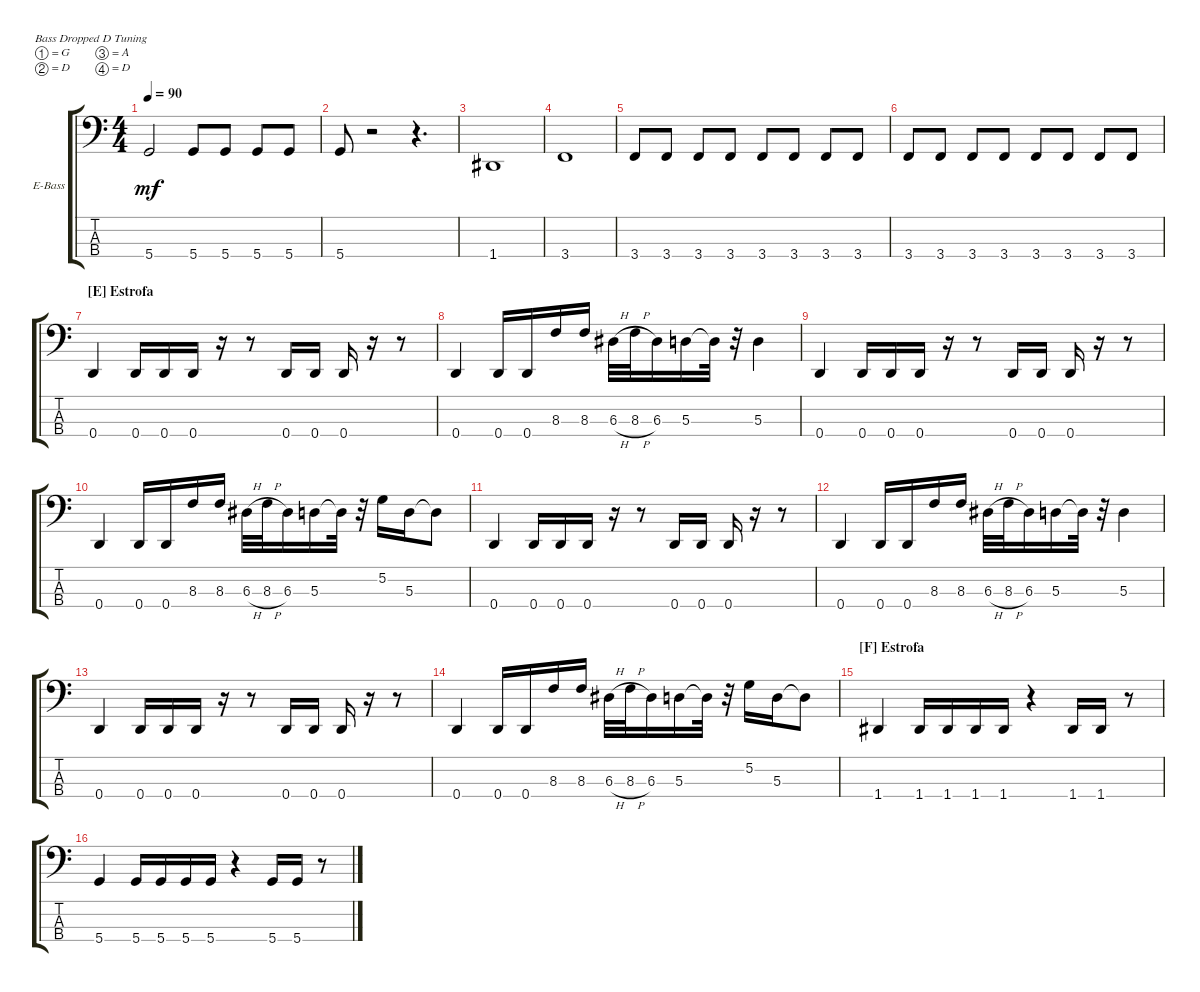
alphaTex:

\bracketExtendMode groupsimilarinstruments
\firstSystemTrackNameOrientation horizontal
\otherSystemsTrackNameOrientation horizontal
\track ("Johnny Christ" "E-Bass") {instrument electricbassfinger}
\staff {score tabs}
\tuning (G2 D2 A1 D1)
\ts (4 4)
\tempo 90
\clef f4
\ks c
5.4.2{dy mf} 5.4.8 5.4.8 5.4.8 5.4.8 |
5.4.8 r.2 r.4{d} |
1.4.1 |
3.4.1 |
3.4.8 3.4.8 3.4.8 3.4.8 3.4.8 3.4.8 3.4.8 3.4.8 |
3.4.8 3.4.8 3.4.8 3.4.8 3.4.8 3.4.8 3.4.8 3.4.8 |
\section ("E" "Estrofa")
0.4.4 0.4.16 0.4.16 0.4.16 r.16 r.8 0.4.16 0.4.16 0.4.16 r.16 r.8 |
0.4.4 0.4.16 0.4.16 8.3.16 8.3.16 6.3{h}.32 8.3{h}.32 6.3.16 5.3.16 5.3{t}.32 r.32 5.3.4 |
0.4.4 0.4.16 0.4.16 0.4.16 r.16 r.8 0.4.16 0.4.16 0.4.16 r.16 r.8 |
0.4.4 0.4.16 0.4.16 8.3.16 8.3.16 6.3{h}.32 8.3{h}.32 6.3.16 5.3.16 5.3{t}.32 r.32 5.2.16 5.3.16 5.3{t}.8 |
0.4.4 0.4.16 0.4.16 0.4.16 r.16 r.8 0.4.16 0.4.16 0.4.16 r.16 r.8 |
0.4.4 0.4.16 0.4.16 8.3.16 8.3.16 6.3{h}.32 8.3{h}.32 6.3.16 5.3.16 5.3{t}.32 r.32 5.3.4 |
0.4.4 0.4.16 0.4.16 0.4.16 r.16 r.8 0.4.16 0.4.16 0.4.16 r.16 r.8 |
0.4.4 0.4.16 0.4.16 8.3.16 8.3.16 6.3{h}.32 8.3{h}.32 6.3.16 5.3.16 5.3{t}.32 r.32 5.2.16 5.3.16 5.3{t}.8 |
\section ("F" "Estrofa")
1.4.4 1.4.16 1.4.16 1.4.16 1.4.16 r.4 1.4.16 1.4.16 r.8 |
5.4.4 5.4.16 5.4.16 5.4.16 5.4.16 r.4 5.4.16 5.4.16 r.8
